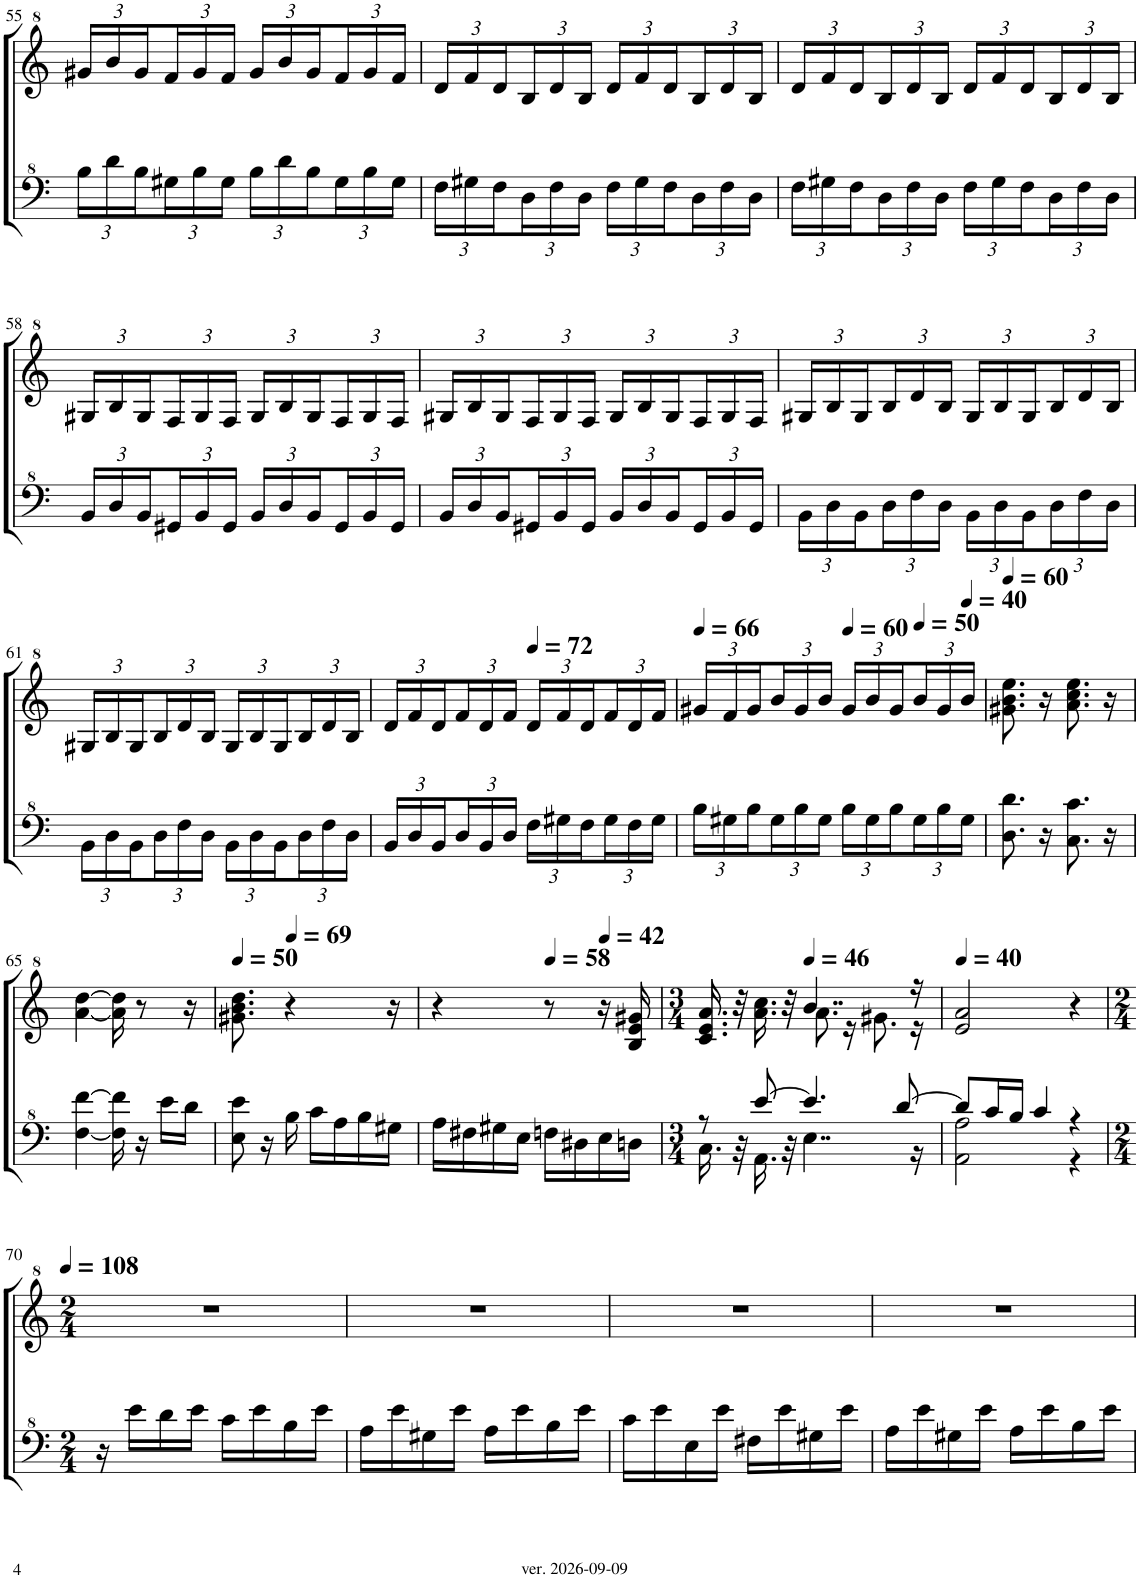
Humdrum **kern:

**kern	**kern
*part2	*part1
*staff2	*staff1
*I"パンフルート	*I"パンフルート
!!LO:PB:g=z
*clefF^4	*clefG^2
*k[]	*k[]
*M2/4	*M2/4
*Xbrackettup	*Xbrackettup
=55	=55
24b\LL	24gg#X/LL
24dd\	24bb/
24b\	24gg#/
24g#X\	24ff/
24b\	24gg#/
24g#\JJ	24ff/JJ
24b\LL	24gg#/LL
24dd\	24bb/
24b\	24gg#/
24g#\	24ff/
24b\	24gg#/
24g#\JJ	24ff/JJ
=56	=56
24f\LL	24dd/LL
24g#X\	24ff/
24f\	24dd/
24d\	24b/
24f\	24dd/
24d\JJ	24b/JJ
24f\LL	24dd/LL
24g#\	24ff/
24f\	24dd/
24d\	24b/
24f\	24dd/
24d\JJ	24b/JJ
=57	=57
24f\LL	24dd/LL
24g#X\	24ff/
24f\	24dd/
24d\	24b/
24f\	24dd/
24d\JJ	24b/JJ
24f\LL	24dd/LL
24g#\	24ff/
24f\	24dd/
24d\	24b/
24f\	24dd/
24d\JJ	24b/JJ
!!LO:LB:g=z
=58	=58
24B/LL	24g#X/LL
24d/	24b/
24B/	24g#/
24G#X/	24f/
24B/	24g#/
24G#/JJ	24f/JJ
24B/LL	24g#/LL
24d/	24b/
24B/	24g#/
24G#/	24f/
24B/	24g#/
24G#/JJ	24f/JJ
=59	=59
24B/LL	24g#X/LL
24d/	24b/
24B/	24g#/
24G#X/	24f/
24B/	24g#/
24G#/JJ	24f/JJ
24B/LL	24g#/LL
24d/	24b/
24B/	24g#/
24G#/	24f/
24B/	24g#/
24G#/JJ	24f/JJ
=60	=60
24B\LL	24g#X/LL
24d\	24b/
24B\	24g#/
24d\	24b/
24f\	24dd/
24d\JJ	24b/JJ
24B\LL	24g#/LL
24d\	24b/
24B\	24g#/
24d\	24b/
24f\	24dd/
24d\JJ	24b/JJ
!!LO:LB:g=z
=61	=61
24B\LL	24g#X/LL
24d\	24b/
24B\	24g#/
24d\	24b/
24f\	24dd/
24d\JJ	24b/JJ
24B\LL	24g#/LL
24d\	24b/
24B\	24g#/
24d\	24b/
24f\	24dd/
24d\JJ	24b/JJ
=62	=62
24B/LL	24dd/LL
24d/	24ff/
24B/	24dd/
24d/	24ff/
24B/	24dd/
24d/JJ	24ff/JJ
*	*MM72
24f\LL	24dd/LL
24g#X\	24ff/
24f\	24dd/
24g#\	24ff/
24f\	24dd/
24g#\JJ	24ff/JJ
=63	=63
*	*MM66
24b\LL	24gg#X/LL
24g#X\	24ff/
24b\	24gg#/
24g#\	24bb/
24b\	24gg#/
24g#\JJ	24bb/JJ
*	*MM60
24b\LL	24gg#/LL
24g#\	24bb/
24b\	24gg#/
*	*MM50
24g#\	24bb/
24b\	24gg#/
*	*MM40
24g#\JJ	24bb/JJ
=64	=64
*	*MM60
8.d\ 8.dd\	8.gg#X\ 8.bb\ 8.eee\
16r	16r
8.c\ 8.cc\	8.aa\ 8.ccc\ 8.eee\
16r	16r
!!LO:LB:g=z
=65	=65
[4f\ [4ff\	[4aa\ [4ddd\
16f\] 16ff\]	16aa\] 16ddd\]
16r	8r
16ee\LL	.
16dd\JJ	16r
=66	=66
*	*MM50
8e\ 8ee\	8.gg#X\ 8.bb\ 8.ddd\
16r	.
*	*MM69
16b\	4r
16cc\LL	.
16a\	.
16b\	.
16g#X\JJ	16r
=67	=67
16a\LL	4r
16f#X\	.
16g#X\	.
16e\JJ	.
*	*MM58
16fn\LL	8r
16d#X\	.
*	*MM42
16e\	16r
16dn\JJ	16b/ 16ee/ 16gg#X/
=68	=68
*M3/4	*M3/4
*^	*^
8r	16.c\	16.cc/ 16.ee/ 16.aa/	4ryy
.	32r	32r	.
[8ee/	16.A\	16.aa\ 16.ccc\	.
.	32r	32r	.
*	*	*MM46	*
4.ee/]	4..e\	4..bb/	8.aa\
.	.	.	16r
.	.	.	8.gg#X\
[8dd/	.	.	.
.	16r	16r	16r
*	*	*v	*v
=69	=69	=69
*	*	*MM40
8dd/L]	2A\ 2a\	2ee/ 2aa/
16cc/L	.	.
16b/JJ	.	.
4cc/	.	.
4r	4r	4r
*v	*v	*
!!LO:LB:g=z
=70	=70
*M2/4	*M2/4
*	*MM108
16r	2r
16ee\LL	.
16dd\	.
16ee\JJ	.
16cc\LL	.
16ee\	.
16b\	.
16ee\JJ	.
=71	=71
16a\LL	2r
16ee\	.
16g#X\	.
16ee\JJ	.
16a\LL	.
16ee\	.
16b\	.
16ee\JJ	.
=72	=72
16cc\LL	2r
16ee\	.
16e\	.
16ee\JJ	.
16f#X\LL	.
16ee\	.
16g#X\	.
16ee\JJ	.
=73	=73
16a\LL	2r
16ee\	.
16g#X\	.
16ee\JJ	.
16a\LL	.
16ee\	.
16b\	.
16ee\JJ	.
=	=
*-	*-
